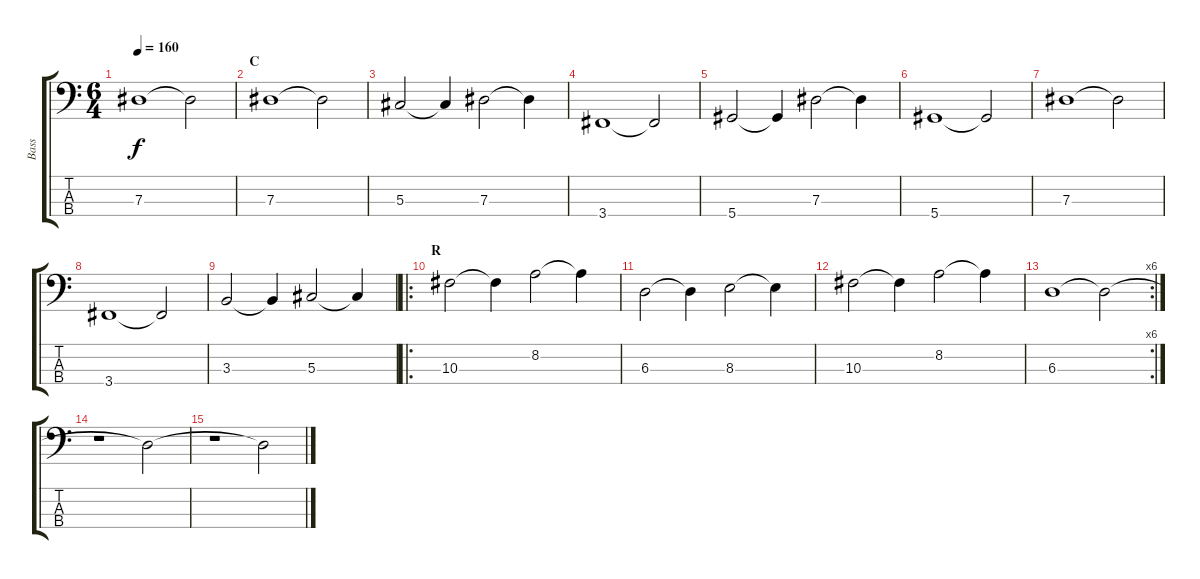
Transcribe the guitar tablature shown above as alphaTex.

\track ("Bass" "Bass") {instrument electricbasspick}
\staff {score tabs}
\tuning (Gb2 Db2 Ab1 Eb1) {hide}
\ts (6 4)
\tempo 160
\clef f4
\ks c
7.3.1{dy f} 7.3{t}.2 |
\section ("" "C")
7.3.1 7.3{t}.2 |
5.3.2 5.3{t}.4 7.3.2 7.3{t}.4 |
3.4.1 3.4{t}.2 |
5.4.2 5.4{t}.4 7.3.2 7.3{t}.4 |
5.4.1 5.4{t}.2 |
7.3.1 7.3{t}.2 |
3.4.1 3.4{t}.2 |
3.3.2 3.3{t}.4 5.3.2 5.3{t}.4 |
\ro
\section ("" "R")
10.3.2 10.3{t}.4 8.2.2 8.2{t}.4 |
6.3.2 6.3{t}.4 8.3.2 8.3{t}.4 |
10.3.2 10.3{t}.4 8.2.2 8.2{t}.4 |
\rc 6
6.3.1 6.3{t}.2 |
r.1 6.3{t}.2 |
r.1 6.3{t}.2
